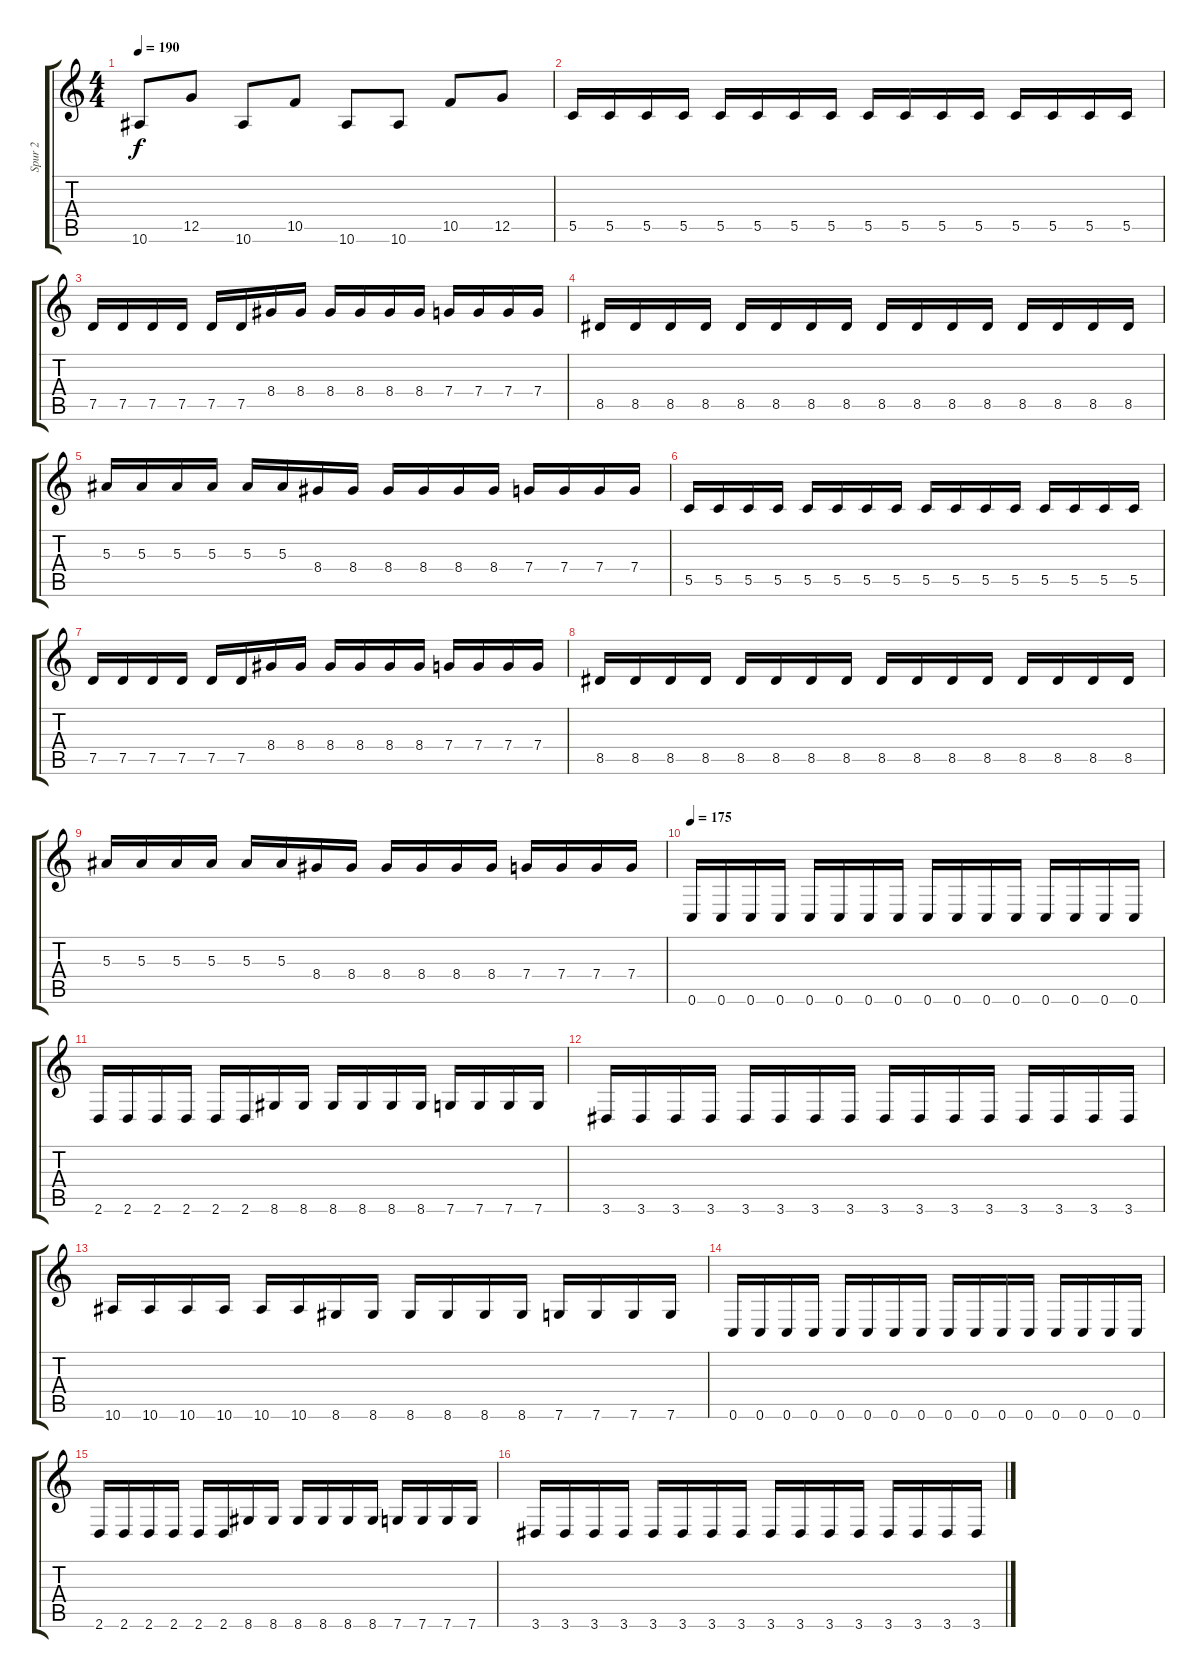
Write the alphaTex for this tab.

\track ("Spur 2" "Spur 2") {instrument overdrivenguitar}
\staff {score tabs}
\tuning (D4 A3 F3 C3 G2 C2) {hide}
\ts (4 4)
\tempo 190
\clef g2
\ks c
10.6.8{dy f} 12.5.8 10.6.8 10.5.8 10.6.8 10.6.8 10.5.8 12.5.8 |
5.5.16 5.5.16 5.5.16 5.5.16 5.5.16 5.5.16 5.5.16 5.5.16 5.5.16 5.5.16 5.5.16 5.5.16 5.5.16 5.5.16 5.5.16 5.5.16 |
7.5.16 7.5.16 7.5.16 7.5.16 7.5.16 7.5.16 8.4.16 8.4.16 8.4.16 8.4.16 8.4.16 8.4.16 7.4.16 7.4.16 7.4.16 7.4.16 |
8.5.16 8.5.16 8.5.16 8.5.16 8.5.16 8.5.16 8.5.16 8.5.16 8.5.16 8.5.16 8.5.16 8.5.16 8.5.16 8.5.16 8.5.16 8.5.16 |
5.3.16 5.3.16 5.3.16 5.3.16 5.3.16 5.3.16 8.4.16 8.4.16 8.4.16 8.4.16 8.4.16 8.4.16 7.4.16 7.4.16 7.4.16 7.4.16 |
5.5.16 5.5.16 5.5.16 5.5.16 5.5.16 5.5.16 5.5.16 5.5.16 5.5.16 5.5.16 5.5.16 5.5.16 5.5.16 5.5.16 5.5.16 5.5.16 |
7.5.16 7.5.16 7.5.16 7.5.16 7.5.16 7.5.16 8.4.16 8.4.16 8.4.16 8.4.16 8.4.16 8.4.16 7.4.16 7.4.16 7.4.16 7.4.16 |
8.5.16 8.5.16 8.5.16 8.5.16 8.5.16 8.5.16 8.5.16 8.5.16 8.5.16 8.5.16 8.5.16 8.5.16 8.5.16 8.5.16 8.5.16 8.5.16 |
5.3.16 5.3.16 5.3.16 5.3.16 5.3.16 5.3.16 8.4.16 8.4.16 8.4.16 8.4.16 8.4.16 8.4.16 7.4.16 7.4.16 7.4.16 7.4.16 |
\tempo 175
0.6.16 0.6.16 0.6.16 0.6.16 0.6.16 0.6.16 0.6.16 0.6.16 0.6.16 0.6.16 0.6.16 0.6.16 0.6.16 0.6.16 0.6.16 0.6.16 |
2.6.16 2.6.16 2.6.16 2.6.16 2.6.16 2.6.16 8.6.16 8.6.16 8.6.16 8.6.16 8.6.16 8.6.16 7.6.16 7.6.16 7.6.16 7.6.16 |
3.6.16 3.6.16 3.6.16 3.6.16 3.6.16 3.6.16 3.6.16 3.6.16 3.6.16 3.6.16 3.6.16 3.6.16 3.6.16 3.6.16 3.6.16 3.6.16 |
10.6.16 10.6.16 10.6.16 10.6.16 10.6.16 10.6.16 8.6.16 8.6.16 8.6.16 8.6.16 8.6.16 8.6.16 7.6.16 7.6.16 7.6.16 7.6.16 |
0.6.16 0.6.16 0.6.16 0.6.16 0.6.16 0.6.16 0.6.16 0.6.16 0.6.16 0.6.16 0.6.16 0.6.16 0.6.16 0.6.16 0.6.16 0.6.16 |
2.6.16 2.6.16 2.6.16 2.6.16 2.6.16 2.6.16 8.6.16 8.6.16 8.6.16 8.6.16 8.6.16 8.6.16 7.6.16 7.6.16 7.6.16 7.6.16 |
3.6.16 3.6.16 3.6.16 3.6.16 3.6.16 3.6.16 3.6.16 3.6.16 3.6.16 3.6.16 3.6.16 3.6.16 3.6.16 3.6.16 3.6.16 3.6.16
